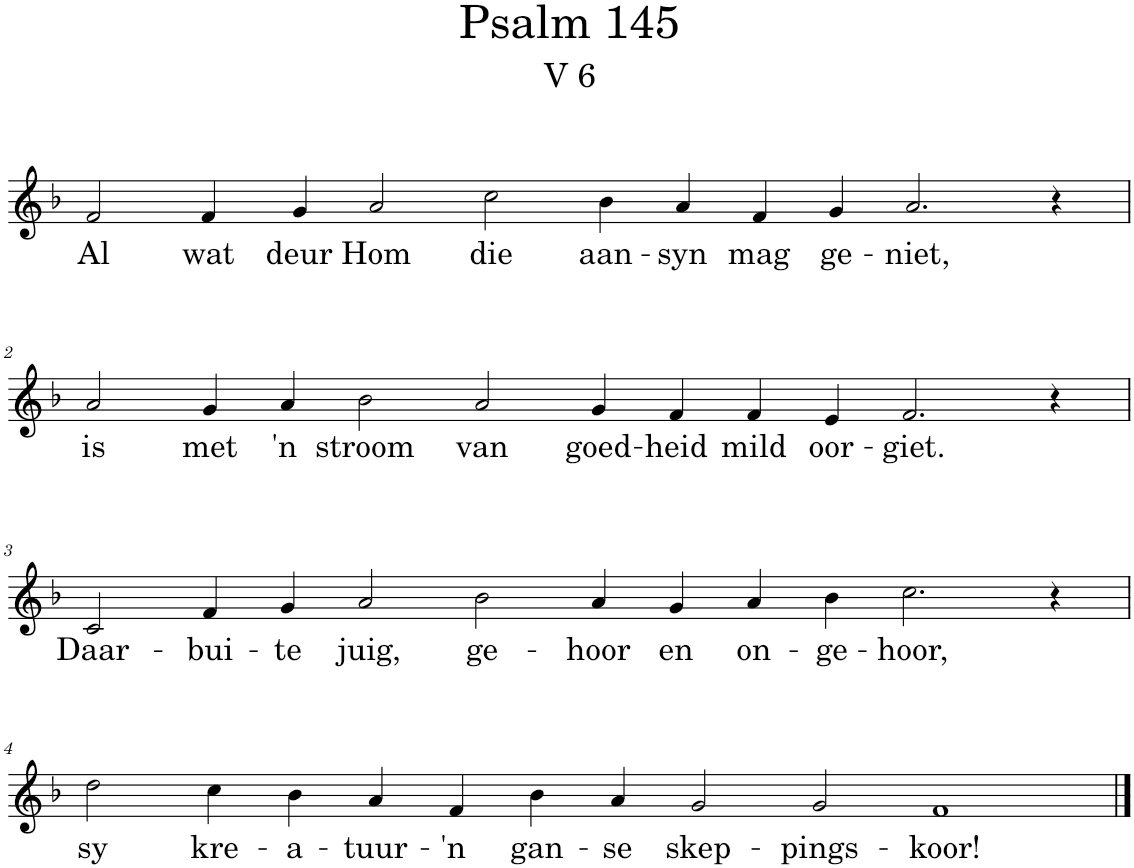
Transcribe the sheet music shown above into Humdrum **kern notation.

**kern	**text
*part1	*part1
*staff1	*staff1
*I"Pipe Organ	*
*I'Org.	*
*clefG2	*
*k[b-]	*
*M16/4	*
=1	=1
!	!LO:LY:b
2f/	Al
!	!LO:LY:b
4f/	wat
!	!LO:LY:b
4g/	deur
!	!LO:LY:b
2a/	Hom
!	!LO:LY:b
2cc\	die
!	!LO:LY:b
4b-\	aan-
!	!LO:LY:b
4a/	-syn
!	!LO:LY:b
4f/	mag
!	!LO:LY:b
4g/	ge-
!	!LO:LY:b
2.a/	-niet,
4r	.
!!LO:LB:g=z
=2	=2
!	!LO:LY:b
2a/	is
!	!LO:LY:b
4g/	met
!	!LO:LY:b
4a/	'n
!	!LO:LY:b
2b-\	stroom
!	!LO:LY:b
2a/	van
!	!LO:LY:b
4g/	goed-
!	!LO:LY:b
4f/	-heid
!	!LO:LY:b
4f/	mild
!	!LO:LY:b
4e/	oor-
!	!LO:LY:b
2.f/	-giet.
4r	.
!!LO:LB:g=z
=3	=3
*M16/4	*
!	!LO:LY:b
2c/	Daar-
!	!LO:LY:b
4f/	-bui-
!	!LO:LY:b
4g/	-te
!	!LO:LY:b
2a/	juig,
!	!LO:LY:b
2b-\	ge-
!	!LO:LY:b
4a/	-hoor
!	!LO:LY:b
4g/	en
!	!LO:LY:b
4a/	on-
!	!LO:LY:b
4b-\	-ge-
!	!LO:LY:b
2.cc\	-hoor,
4r	.
!!LO:LB:g=z
=4	=4
*M16/4	*
!	!LO:LY:b
2dd\	sy
!	!LO:LY:b
4cc\	kre-
!	!LO:LY:b
4b-\	-a-
!	!LO:LY:b
4a/	-tuur-
!	!LO:LY:b
4f/	-'n
!	!LO:LY:b
4b-\	gan-
!	!LO:LY:b
4a/	-se
!	!LO:LY:b
2g/	skep-
!	!LO:LY:b
2g/	-pings-
!	!LO:LY:b
1f	-koor!
==	==
*-	*-
